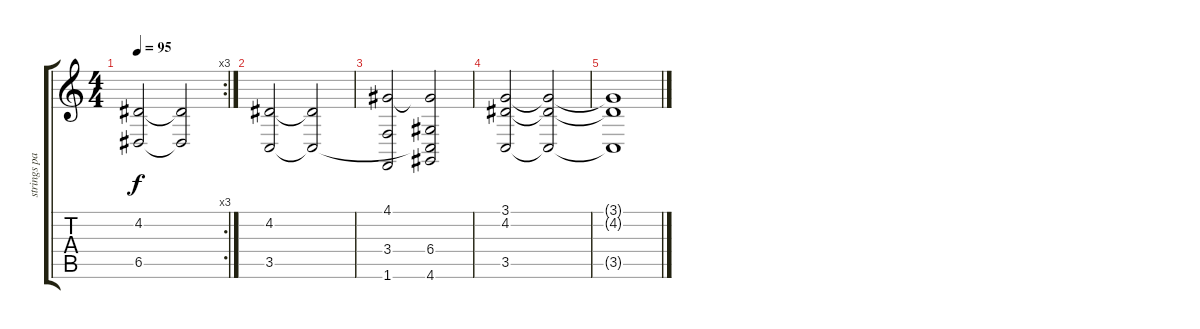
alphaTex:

\track ("strings pad" "strings pa") {instrument pad2warm}
\staff {score tabs}
\tuning (E4 B3 G3 D3 A2 E2) {hide}
\rc 3
\ts (4 4)
\tempo 95
\clef g2
\ks c
(4.2{t} 6.5).2{dy f} (4.2{t} 6.5{t}).2 |
(4.2 3.5).2{volume 11 instrument synthstrings1} (4.2{t} 3.5{t}).2 |
(4.1 3.4 1.6).2 (4.1{t} 6.4 3.5{t} 4.6).2 |
(3.1 4.2 3.5).2 (3.1{t} 4.2{t} 3.5{t}).2{volume 0} |
(3.1{t} 4.2{t} 3.5{t}).1
